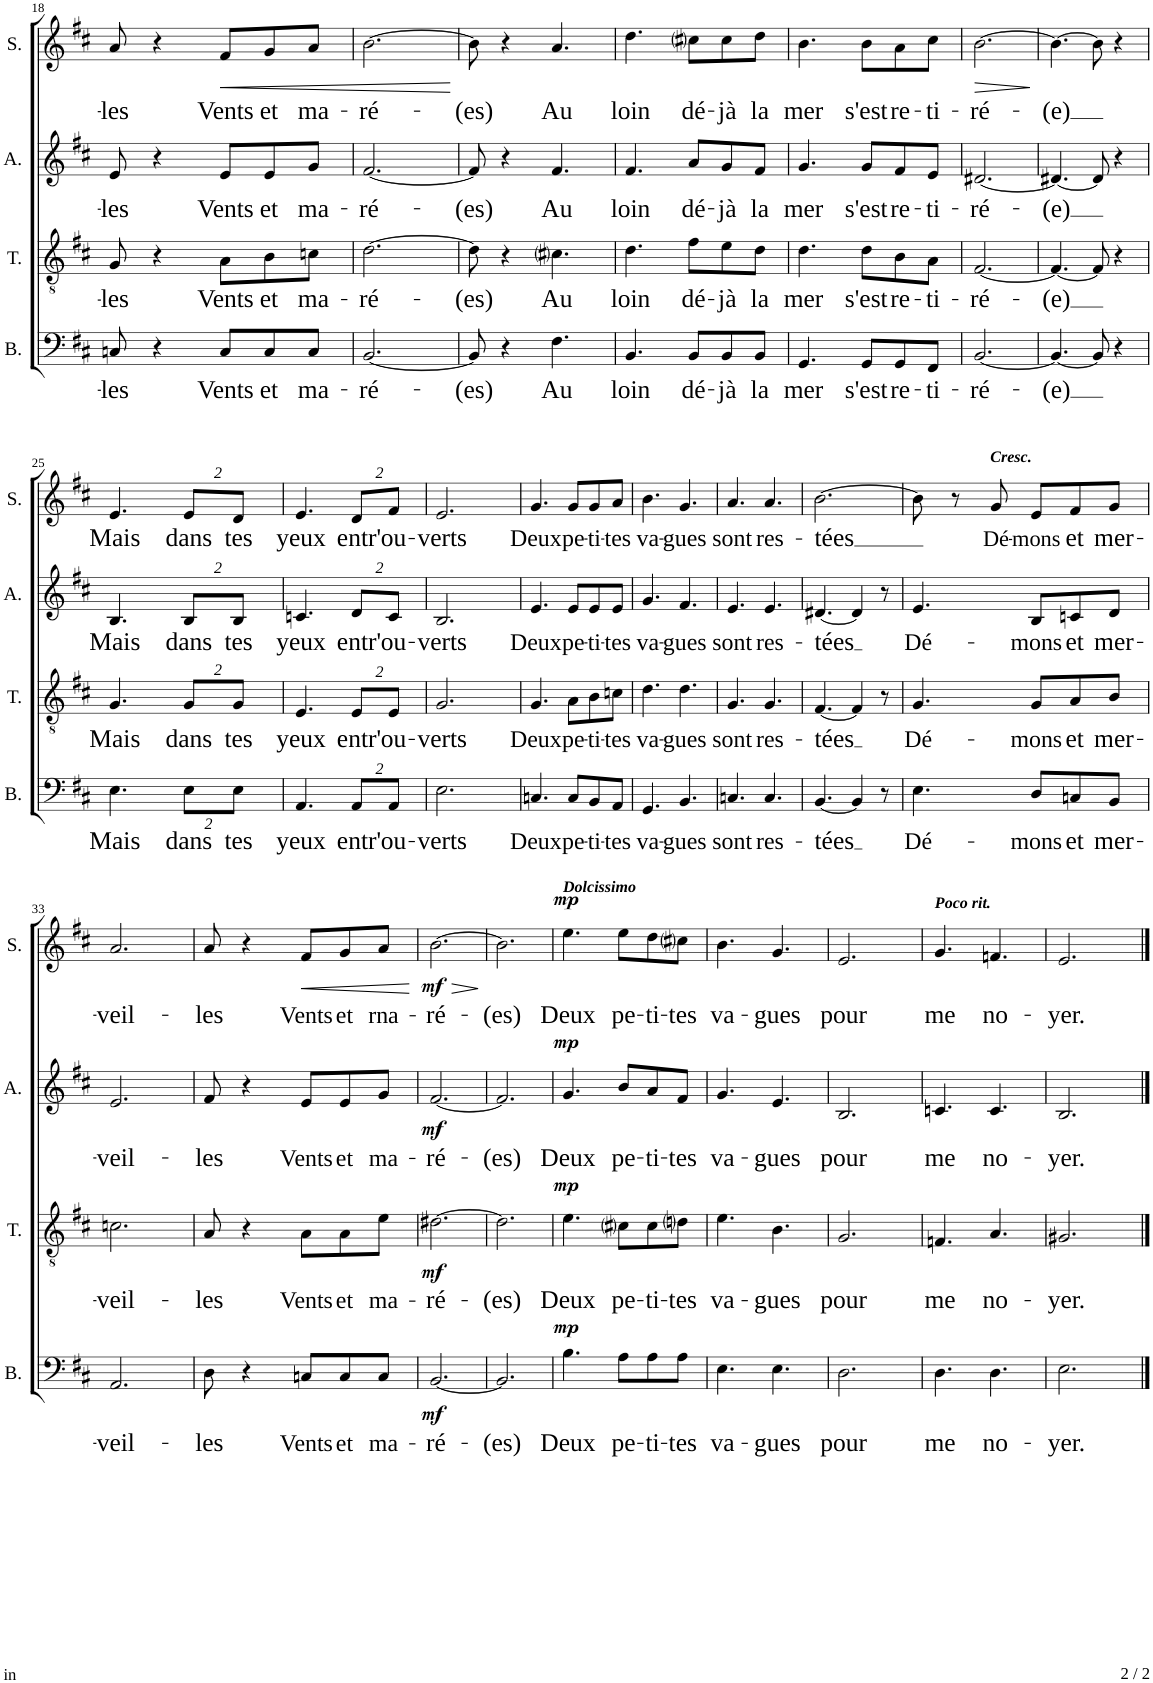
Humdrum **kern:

**kern	**text	**dynam	**kern	**text	**dynam	**kern	**text	**dynam	**kern	**text	**dynam
*part4	*part4	*part4	*part3	*part3	*part3	*part2	*part2	*part2	*part1	*part1	*part1
*staff4	*staff4	*staff4	*staff3	*staff3	*staff3	*staff2	*staff2	*staff2	*staff1	*staff1	*staff1
*I"B.	*	*	*I"T.	*	*	*I"A.	*	*	*I"S.	*	*
*I'B.	*	*	*I'T.	*	*	*I'A.	*	*	*I'S.	*	*
!!LO:PB:g=z
*clefF4	*	*	*clefGv2	*	*	*clefG2	*	*	*clefG2	*	*
*Trd12c21	*	*	*	*	*	*Trd1c2	*	*	*	*	*
*k[f#c#]	*	*	*k[f#c#]	*	*	*k[f#c#]	*	*	*k[f#c#]	*	*
*M6/8	*	*	*M6/8	*	*	*M6/8	*	*	*M6/8	*	*
=18	=18	=18	=18	=18	=18	=18	=18	=18	=18	=18	=18
!	!LO:LY:b	!	!	!LO:LY:b	!	!	!LO:LY:b	!	!	!LO:LY:b	!
8Cn/	-les	.	8G/	-les	.	8e/	-les	.	8a/	-les	.
4r	.	.	4r	.	.	4r	.	.	4r	.	.
!	!LO:LY:b	!	!	!LO:LY:b	!	!	!LO:LY:b	!	!	!LO:LY:b	!LO:HP:b
8C/L	Vents	.	8A\L	Vents	.	8e/L	Vents	.	8f#/L	Vents	<
!	!LO:LY:b	!	!	!LO:LY:b	!	!	!LO:LY:b	!	!	!LO:LY:b	!
8C/	et	.	8B\	et	.	8e/	et	.	8g/	et	.
!	!LO:LY:b	!	!	!LO:LY:b	!	!	!LO:LY:b	!	!	!LO:LY:b	!
8C/J	ma-	.	8cn\J	ma-	.	8g/J	ma-	.	8a/J	ma-	.
=19	=19	=19	=19	=19	=19	=19	=19	=19	=19	=19	=19
!	!LO:LY:b	!	!	!LO:LY:b	!	!	!LO:LY:b	!	!	!LO:LY:b	!
[2.BB/	-ré-	.	[2.d\	-ré-	.	[2.f#/	-ré-	.	[2.b\	-ré-	.
.	.	.	.	.	.	.	.	.	.	.	[
=20	=20	=20	=20	=20	=20	=20	=20	=20	=20	=20	=20
!	!LO:LY:b	!	!	!LO:LY:b	!	!	!LO:LY:b	!	!	!LO:LY:b	!
8BB/]	-(es)	.	8d\]	-(es)	.	8f#/]	-(es)	.	8b\]	-(es)	.
4r	.	.	4r	.	.	4r	.	.	4r	.	.
!	!LO:LY:b	!	!	!LO:LY:b	!	!	!LO:LY:b	!	!	!LO:LY:b	!
4.F#\	Au	.	4.c#i\	Au	.	4.f#/	Au	.	4.a/	Au	.
=21	=21	=21	=21	=21	=21	=21	=21	=21	=21	=21	=21
!	!LO:LY:b	!	!	!LO:LY:b	!	!	!LO:LY:b	!	!	!LO:LY:b	!
4.BB/	loin	.	4.d\	loin	.	4.f#/	loin	.	4.dd\	loin	.
!	!LO:LY:b	!	!	!LO:LY:b	!	!	!LO:LY:b	!	!	!LO:LY:b	!
8BB/L	dé-	.	8f#\L	dé-	.	8a/L	dé-	.	8cc#i\L	dé-	.
!	!LO:LY:b	!	!	!LO:LY:b	!	!	!LO:LY:b	!	!	!LO:LY:b	!
8BB/	-jà	.	8e\	-jà	.	8g/	-jà	.	8cc#\	-jà	.
!	!LO:LY:b	!	!	!LO:LY:b	!	!	!LO:LY:b	!	!	!LO:LY:b	!
8BB/J	la	.	8d\J	la	.	8f#/J	la	.	8dd\J	la	.
=22	=22	=22	=22	=22	=22	=22	=22	=22	=22	=22	=22
!	!LO:LY:b	!	!	!LO:LY:b	!	!	!LO:LY:b	!	!	!LO:LY:b	!
4.GG/	mer	.	4.d\	mer	.	4.g/	mer	.	4.b\	mer	.
!	!LO:LY:b	!	!	!LO:LY:b	!	!	!LO:LY:b	!	!	!LO:LY:b	!
8GG/L	s'est	.	8d\L	s'est	.	8g/L	s'est	.	8b\L	s'est	.
!	!LO:LY:b	!	!	!LO:LY:b	!	!	!LO:LY:b	!	!	!LO:LY:b	!
8GG/	re-	.	8B\	re-	.	8f#/	re-	.	8a\	re-	.
!	!LO:LY:b	!	!	!LO:LY:b	!	!	!LO:LY:b	!	!	!LO:LY:b	!
8FF#/J	-ti-	.	8A\J	-ti-	.	8e/J	-ti-	.	8cc#\J	-ti-	.
=23	=23	=23	=23	=23	=23	=23	=23	=23	=23	=23	=23
!	!LO:LY:b	!	!	!LO:LY:b	!	!	!LO:LY:b	!	!	!LO:LY:b	!LO:HP:b
[2.BB/	-ré-	.	[2.F#/	-ré-	.	[2.d#X/	-ré-	.	[2.b\	-ré-	>
.	.	.	.	.	.	.	.	.	.	.	]
=24	=24	=24	=24	=24	=24	=24	=24	=24	=24	=24	=24
!	!LO:LY:b	!	!	!LO:LY:b	!	!	!LO:LY:b	!	!	!LO:LY:b	!
4.BB/_	-(e)	.	4.F#/_	-(e)	.	4.d#X/_	-(e)	.	4.b\_	-(e)	.
8BB/]	.	.	8F#/]	.	.	8d#/]	.	.	8b\]	.	.
4r	.	.	4r	.	.	4r	.	.	4r	.	.
!!LO:LB:g=z
=25	=25	=25	=25	=25	=25	=25	=25	=25	=25	=25	=25
!	!LO:LY:b	!	!	!LO:LY:b	!	!	!LO:LY:b	!	!	!LO:LY:b	!
4.E\	Mais	.	4.G/	Mais	.	4.B/	Mais	.	4.e/	Mais	.
*Xbrackettup	*	*	*	*	*	*	*	*	*	*	*
!	!LO:LY:b	!	!	!	!	!	!	!	!	!	!
*	*	*	*Xbrackettup	*	*	*	*	*	*	*	*
!	!	!	!	!LO:LY:b	!	!	!	!	!	!	!
*	*	*	*	*	*	*Xbrackettup	*	*	*	*	*
!	!	!	!	!	!	!	!LO:LY:b	!	!	!	!
*	*	*	*	*	*	*	*	*	*Xbrackettup	*	*
!	!	!	!	!	!	!	!	!	!	!LO:LY:b	!
16%3E\L	dans	.	16%3G/L	dans	.	16%3B/L	dans	.	16%3e/L	dans	.
!	!LO:LY:b	!	!	!LO:LY:b	!	!	!LO:LY:b	!	!	!LO:LY:b	!
16%3E\J	tes	.	16%3G/J	tes	.	16%3B/J	tes	.	16%3d/J	tes	.
=26	=26	=26	=26	=26	=26	=26	=26	=26	=26	=26	=26
!	!LO:LY:b	!	!	!LO:LY:b	!	!	!LO:LY:b	!	!	!LO:LY:b	!
4.AA/	yeux	.	4.E/	yeux	.	4.cn/	yeux	.	4.e/	yeux	.
!	!LO:LY:b	!	!	!LO:LY:b	!	!	!LO:LY:b	!	!	!LO:LY:b	!
16%3AA/L	entr'	.	16%3E/L	entr'	.	16%3d/L	entr'	.	16%3d/L	entr'	.
!	!LO:LY:b	!	!	!LO:LY:b	!	!	!LO:LY:b	!	!	!LO:LY:b	!
16%3AA/J	ou-	.	16%3E/J	ou-	.	16%3c/J	ou-	.	16%3f#/J	ou-	.
=27	=27	=27	=27	=27	=27	=27	=27	=27	=27	=27	=27
!	!LO:LY:b	!	!	!LO:LY:b	!	!	!LO:LY:b	!	!	!LO:LY:b	!
2.E\	-verts	.	2.G/	-verts	.	2.B/	-verts	.	2.e/	-verts	.
=28	=28	=28	=28	=28	=28	=28	=28	=28	=28	=28	=28
!	!LO:LY:b	!	!	!LO:LY:b	!	!	!LO:LY:b	!	!	!LO:LY:b	!
4.Cn/	Deux	.	4.G/	Deux	.	4.e/	Deux	.	4.g/	Deux	.
!	!LO:LY:b	!	!	!LO:LY:b	!	!	!LO:LY:b	!	!	!LO:LY:b	!
8C/L	pe-	.	8A\L	pe-	.	8e/L	pe-	.	8g/L	pe-	.
!	!LO:LY:b	!	!	!LO:LY:b	!	!	!LO:LY:b	!	!	!LO:LY:b	!
8BB/	-ti-	.	8B\	-ti-	.	8e/	-ti-	.	8g/	-ti-	.
!	!LO:LY:b	!	!	!LO:LY:b	!	!	!LO:LY:b	!	!	!LO:LY:b	!
8AA/J	-tes	.	8cn\J	-tes	.	8e/J	-tes	.	8a/J	-tes	.
=29	=29	=29	=29	=29	=29	=29	=29	=29	=29	=29	=29
!	!LO:LY:b	!	!	!LO:LY:b	!	!	!LO:LY:b	!	!	!LO:LY:b	!
4.GG/	va-	.	4.d\	va-	.	4.g/	va-	.	4.b\	va-	.
!	!LO:LY:b	!	!	!LO:LY:b	!	!	!LO:LY:b	!	!	!LO:LY:b	!
4.BB/	-gues	.	4.d\	-gues	.	4.f#/	-gues	.	4.g/	-gues	.
=30	=30	=30	=30	=30	=30	=30	=30	=30	=30	=30	=30
!	!LO:LY:b	!	!	!LO:LY:b	!	!	!LO:LY:b	!	!	!LO:LY:b	!
4.Cn/	sont	.	4.G/	sont	.	4.e/	sont	.	4.a/	sont	.
!	!LO:LY:b	!	!	!LO:LY:b	!	!	!LO:LY:b	!	!	!LO:LY:b	!
4.C/	res-	.	4.G/	res-	.	4.e/	res-	.	4.a/	res-	.
=31	=31	=31	=31	=31	=31	=31	=31	=31	=31	=31	=31
!	!LO:LY:b	!	!	!LO:LY:b	!	!	!LO:LY:b	!	!	!LO:LY:b	!
[4.BB/	-tées	.	[4.F#/	-tées	.	[4.d#X/	-tées	.	[2.b\	-tées	.
4BB/]	.	.	4F#/]	.	.	4d#/]	.	.	.	.	.
8r	.	.	8r	.	.	8r	.	.	.	.	.
=32	=32	=32	=32	=32	=32	=32	=32	=32	=32	=32	=32
!	!LO:LY:b	!	!	!LO:LY:b	!	!	!LO:LY:b	!	!	!	!
4.E\	Dé-	.	4.G/	Dé-	.	4.e/	Dé-	.	8b\]	.	.
.	.	.	.	.	.	.	.	.	8r	.	.
!	!	!	!	!	!	!	!	!	!LO:TX:a:Bi:t=Cresc.	!	!
!	!	!	!	!	!	!	!	!	!	!LO:LY:b	!
.	.	.	.	.	.	.	.	.	8g/	Dé-	.
!	!LO:LY:b	!	!	!LO:LY:b	!	!	!LO:LY:b	!	!	!LO:LY:b	!
8D/L	-mons	.	8G/L	-mons	.	8B/L	-mons	.	8e/L	-mons	.
!	!LO:LY:b	!	!	!LO:LY:b	!	!	!LO:LY:b	!	!	!LO:LY:b	!
8Cn/	et	.	8A/	et	.	8cn/	et	.	8f#/	et	.
!	!LO:LY:b	!	!	!LO:LY:b	!	!	!LO:LY:b	!	!	!LO:LY:b	!
8BB/J	mer-	.	8B/J	mer-	.	8d/J	mer-	.	8g/J	mer-	.
!!LO:LB:g=z
=33	=33	=33	=33	=33	=33	=33	=33	=33	=33	=33	=33
!	!LO:LY:b	!	!	!LO:LY:b	!	!	!LO:LY:b	!	!	!LO:LY:b	!
2.AA/	-veil-	.	2.cn\	-veil-	.	2.e/	-veil-	.	2.a/	-veil-	.
=34	=34	=34	=34	=34	=34	=34	=34	=34	=34	=34	=34
!	!LO:LY:b	!	!	!LO:LY:b	!	!	!LO:LY:b	!	!	!LO:LY:b	!
8D\	-les	.	8A/	-les	.	8f#/	-les	.	8a/	-les	.
4r	.	.	4r	.	.	4r	.	.	4r	.	.
!	!LO:LY:b	!	!	!LO:LY:b	!	!	!LO:LY:b	!	!	!LO:LY:b	!LO:HP:b
8Cn/L	Vents	.	8A\L	Vents	.	8e/L	Vents	.	8f#/L	Vents	<
!	!LO:LY:b	!	!	!LO:LY:b	!	!	!LO:LY:b	!	!	!LO:LY:b	!
8C/	et	.	8A\	et	.	8e/	et	.	8g/	et	.
!	!LO:LY:b	!	!	!LO:LY:b	!	!	!LO:LY:b	!	!	!LO:LY:b	!
8C/J	ma-	.	8e\J	ma-	.	8g/J	ma-	.	8a/J	rna-	.
.	.	.	.	.	.	.	.	.	.	.	[
=35	=35	=35	=35	=35	=35	=35	=35	=35	=35	=35	=35
!	!LO:LY:b	!LO:DY:b	!	!LO:LY:b	!LO:DY:b	!	!LO:LY:b	!LO:DY:b	!	!LO:LY:b	!LO:HP:b
!	!	!	!	!	!	!	!	!	!	!	!LO:DY:n=1:b
[2.BB/	-ré-	mf	[2.d#X\	-ré-	mf	[2.f#/	-ré-	mf	[2.b\	-ré-	> mf
.	.	.	.	.	.	.	.	.	.	.	]
=36	=36	=36	=36	=36	=36	=36	=36	=36	=36	=36	=36
!	!LO:LY:b	!	!	!LO:LY:b	!	!	!LO:LY:b	!	!	!LO:LY:b	!
2.BB/]	-(es)	.	2.d#\]	-(es)	.	2.f#/]	-(es)	.	2.b\]	-(es)	.
=37	=37	=37	=37	=37	=37	=37	=37	=37	=37	=37	=37
!	!	!	!	!	!	!	!	!	!LO:TX:a:Bi:t=Dolcissimo	!	!
!	!LO:LY:b	!LO:DY:a	!	!LO:LY:b	!LO:DY:a	!	!LO:LY:b	!LO:DY:a	!	!LO:LY:b	!LO:DY:a
4.B\	Deux	mp	4.e\	Deux	mp	4.g/	Deux	mp	4.ee\	Deux	mp
!	!LO:LY:b	!	!	!LO:LY:b	!	!	!LO:LY:b	!	!	!LO:LY:b	!
8A\L	pe-	.	8c#i\L	pe-	.	8b/L	pe-	.	8ee\L	pe-	.
!	!LO:LY:b	!	!	!LO:LY:b	!	!	!LO:LY:b	!	!	!LO:LY:b	!
8A\	-ti-	.	8c#\	-ti-	.	8a/	-ti-	.	8dd\	-ti-	.
!	!LO:LY:b	!	!	!LO:LY:b	!	!	!LO:LY:b	!	!	!LO:LY:b	!
8A\J	-tes	.	8dni\J	-tes	.	8f#/J	-tes	.	8cc#i\J	-tes	.
=38	=38	=38	=38	=38	=38	=38	=38	=38	=38	=38	=38
!	!LO:LY:b	!	!	!LO:LY:b	!	!	!LO:LY:b	!	!	!LO:LY:b	!
4.E\	va-	.	4.e\	va-	.	4.g/	va-	.	4.b\	va-	.
!	!LO:LY:b	!	!	!LO:LY:b	!	!	!LO:LY:b	!	!	!LO:LY:b	!
4.E\	-gues	.	4.B\	-gues	.	4.e/	-gues	.	4.g/	-gues	.
=39	=39	=39	=39	=39	=39	=39	=39	=39	=39	=39	=39
!	!LO:LY:b	!	!	!LO:LY:b	!	!	!LO:LY:b	!	!	!LO:LY:b	!
2.D\	pour	.	2.G/	pour	.	2.B/	pour	.	2.e/	pour	.
=40	=40	=40	=40	=40	=40	=40	=40	=40	=40	=40	=40
!	!	!	!	!	!	!	!	!	!LO:TX:a:Bi:t=Poco rit.	!	!
!	!LO:LY:b	!	!	!LO:LY:b	!	!	!LO:LY:b	!	!	!LO:LY:b	!
4.D\	me	.	4.Fn/	me	.	4.cn/	me	.	4.g/	me	.
!	!LO:LY:b	!	!	!LO:LY:b	!	!	!LO:LY:b	!	!	!LO:LY:b	!
4.D\	no-	.	4.A/	no-	.	4.c/	no-	.	4.fn/	no-	.
=41	=41	=41	=41	=41	=41	=41	=41	=41	=41	=41	=41
!	!LO:LY:b	!	!	!LO:LY:b	!	!	!LO:LY:b	!	!	!LO:LY:b	!
2.E\	-yer.	.	2.G#X/	-yer.	.	2.B/	-yer.	.	2.e/	-yer.	.
==	==	==	==	==	==	==	==	==	==	==	==
*-	*-	*-	*-	*-	*-	*-	*-	*-	*-	*-	*-
